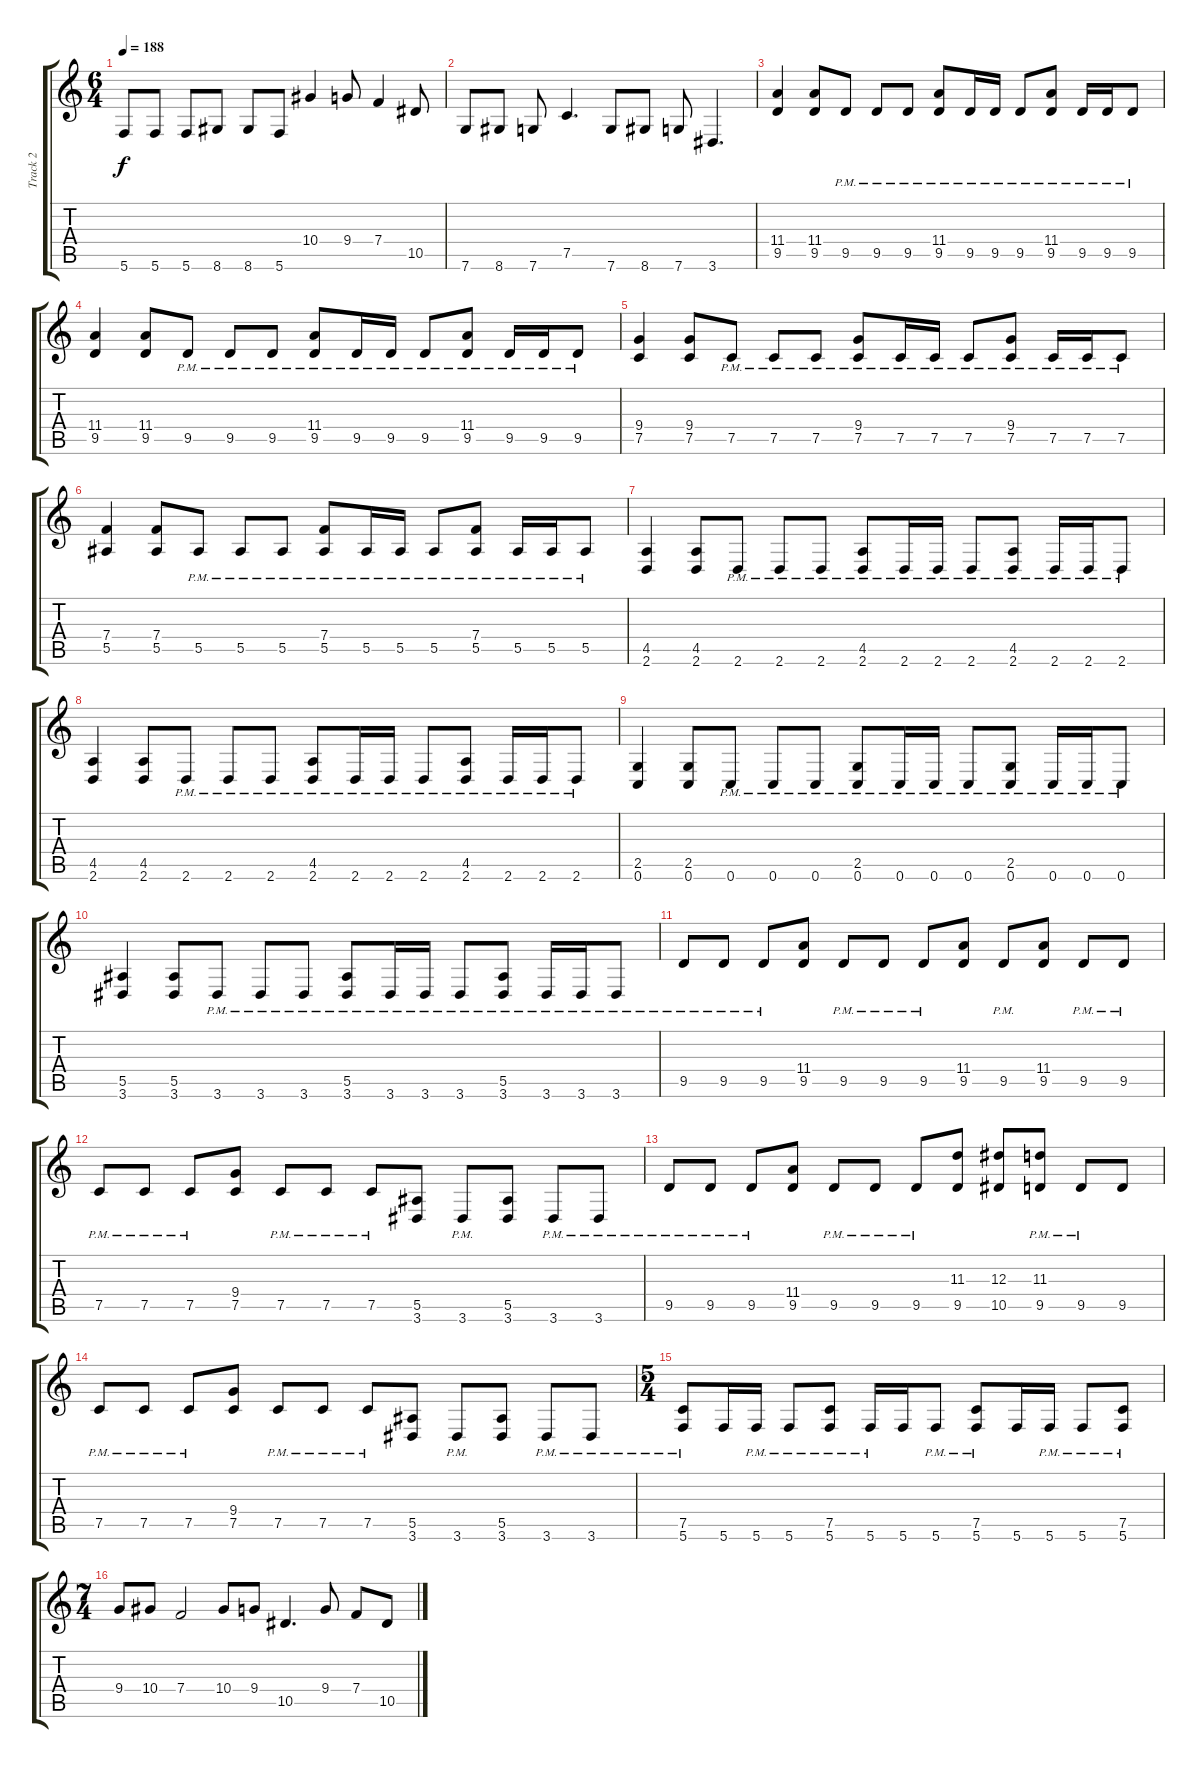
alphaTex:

\track ("Track 2" "Track 2") {instrument distortionguitar}
\staff {score tabs}
\tuning (C4 G3 Eb3 Bb2 F2 C2) {hide}
\ts (6 4)
\tempo 188
\clef g2
\ks c
5.6.8{dy f} 5.6.8 5.6.8 8.6.8 8.6.8 5.6.8 10.4.4 9.4.8 7.4.4 10.5.8 |
7.6.8 8.6.8 7.6.8 7.5.4{d} 7.6.8 8.6.8 7.6.8 3.6.4{d} |
(11.4 9.5).4 (11.4 9.5).8 9.5{pm}.8 9.5{pm}.8 9.5{pm}.8 (11.4{pm} 9.5{pm}).8 9.5{pm}.16 9.5{pm}.16 9.5{pm}.8 (11.4{pm} 9.5{pm}).8 9.5{pm}.16 9.5{pm}.16 9.5{pm}.8 |
(11.4 9.5).4 (11.4 9.5).8 9.5{pm}.8 9.5{pm}.8 9.5{pm}.8 (11.4{pm} 9.5{pm}).8 9.5{pm}.16 9.5{pm}.16 9.5{pm}.8 (11.4{pm} 9.5{pm}).8 9.5{pm}.16 9.5{pm}.16 9.5{pm}.8 |
(9.4 7.5).4 (9.4 7.5).8 7.5{pm}.8 7.5{pm}.8 7.5{pm}.8 (9.4{pm} 7.5{pm}).8 7.5{pm}.16 7.5{pm}.16 7.5{pm}.8 (9.4{pm} 7.5{pm}).8 7.5{pm}.16 7.5{pm}.16 7.5{pm}.8 |
(7.4 5.5).4 (7.4 5.5).8 5.5{pm}.8 5.5{pm}.8 5.5{pm}.8 (7.4{pm} 5.5{pm}).8 5.5{pm}.16 5.5{pm}.16 5.5{pm}.8 (7.4{pm} 5.5{pm}).8 5.5{pm}.16 5.5{pm}.16 5.5{pm}.8 |
(4.5 2.6).4 (4.5 2.6).8 2.6{pm}.8 2.6{pm}.8 2.6{pm}.8 (4.5{pm} 2.6{pm}).8 2.6{pm}.16 2.6{pm}.16 2.6{pm}.8 (4.5{pm} 2.6{pm}).8 2.6{pm}.16 2.6{pm}.16 2.6{pm}.8 |
(4.5 2.6).4 (4.5 2.6).8 2.6{pm}.8 2.6{pm}.8 2.6{pm}.8 (4.5{pm} 2.6{pm}).8 2.6{pm}.16 2.6{pm}.16 2.6{pm}.8 (4.5{pm} 2.6{pm}).8 2.6{pm}.16 2.6{pm}.16 2.6{pm}.8 |
(2.5 0.6).4 (2.5 0.6).8 0.6{pm}.8 0.6{pm}.8 0.6{pm}.8 (2.5{pm} 0.6{pm}).8 0.6{pm}.16 0.6{pm}.16 0.6{pm}.8 (2.5{pm} 0.6{pm}).8 0.6{pm}.16 0.6{pm}.16 0.6{pm}.8 |
(5.5 3.6).4 (5.5 3.6).8 3.6{pm}.8 3.6{pm}.8 3.6{pm}.8 (5.5{pm} 3.6{pm}).8 3.6{pm}.16 3.6{pm}.16 3.6{pm}.8 (5.5{pm} 3.6{pm}).8 3.6{pm}.16 3.6{pm}.16 3.6{pm}.8 |
9.5{pm}.8 9.5{pm}.8 9.5{pm}.8 (11.4 9.5).8 9.5{pm}.8 9.5{pm}.8 9.5{pm}.8 (11.4 9.5).8 9.5{pm}.8 (11.4 9.5).8 9.5{pm}.8 9.5{pm}.8 |
7.5{pm}.8 7.5{pm}.8 7.5{pm}.8 (9.4 7.5).8 7.5{pm}.8 7.5{pm}.8 7.5{pm}.8 (5.5 3.6).8 3.6{pm}.8 (5.5 3.6).8 3.6{pm}.8 3.6{pm}.8 |
9.5{pm}.8 9.5{pm}.8 9.5{pm}.8 (11.4 9.5).8 9.5{pm}.8 9.5{pm}.8 9.5{pm}.8 (11.3 9.5).8 (12.3 10.5).8 (11.3 9.5{pm}).8 9.5{pm}.8 9.5.8 |
7.5{pm}.8 7.5{pm}.8 7.5{pm}.8 (9.4 7.5).8 7.5{pm}.8 7.5{pm}.8 7.5{pm}.8 (5.5 3.6).8 3.6{pm}.8 (5.5 3.6).8 3.6{pm}.8 3.6{pm}.8 |
\ts (5 4)
(7.5{pm} 5.6{pm}).8 5.6.16 5.6{pm}.16 5.6{pm}.8 (7.5{pm} 5.6{pm}).8 5.6{pm}.16 5.6.16 5.6{pm}.8 (7.5{pm} 5.6{pm}).8 5.6.16 5.6{pm}.16 5.6{pm}.8 (7.5{pm} 5.6{pm}).8 |
\ts (7 4)
9.4.8 10.4.8 7.4.2 10.4.8 9.4.8 10.5.4{d} 9.4.8 7.4.8 10.5.8
